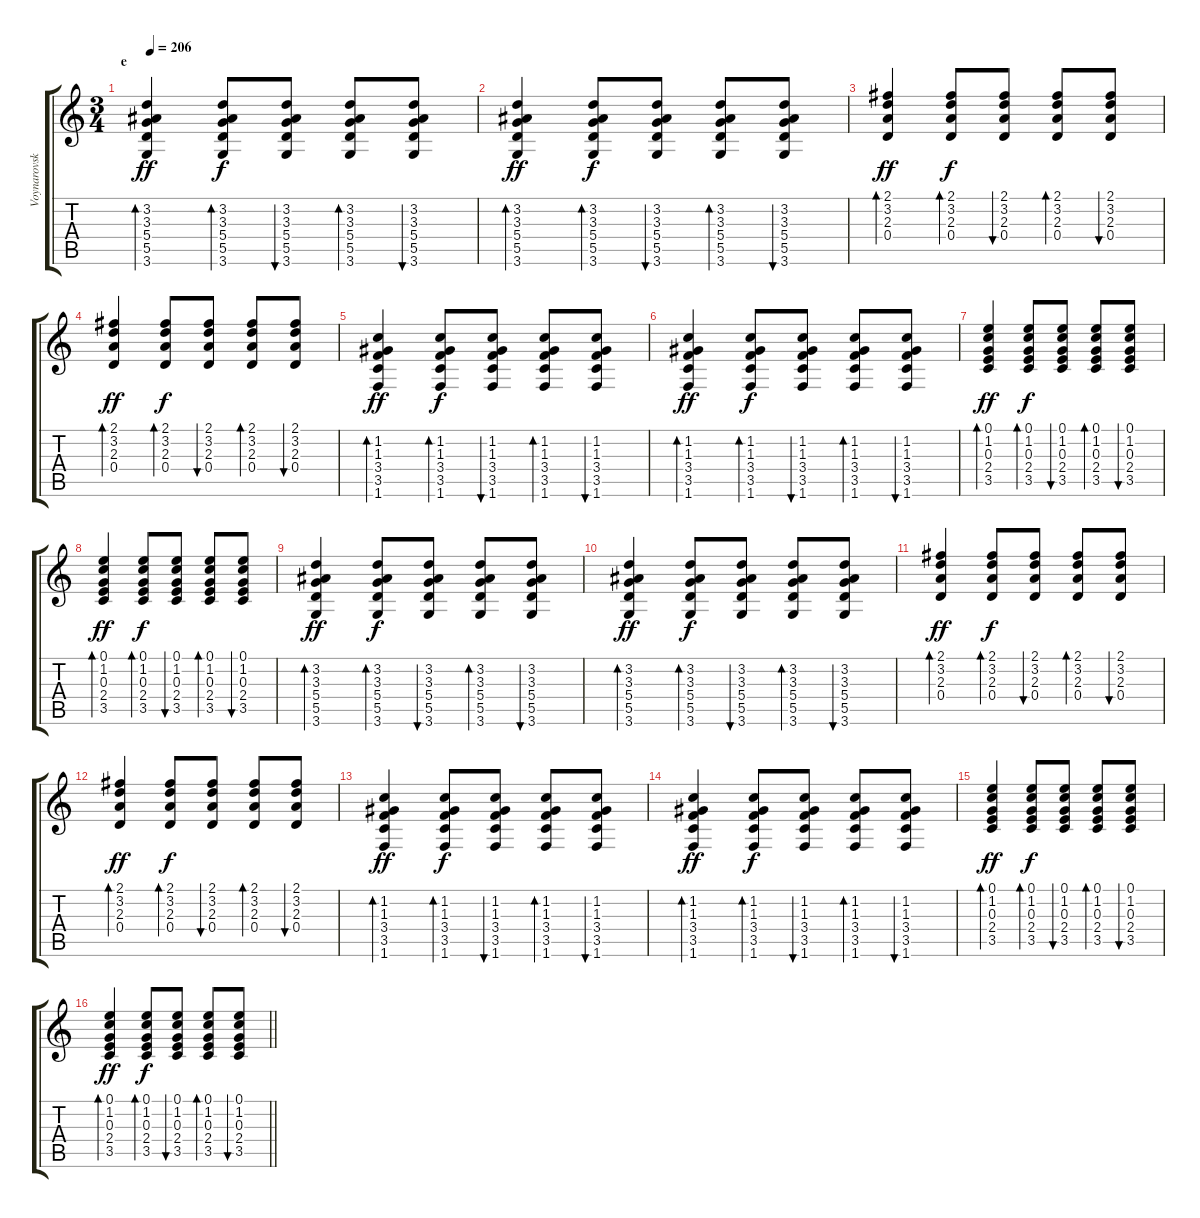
\track ("Voynarovskaya E" "Voynarovsk") {instrument acousticguitarsteel}
\staff {score tabs}
\tuning (E4 B3 G3 D3 A2 E2) {hide}
\ts (3 4)
\section ("" "e")
\tempo 206
\clef g2
\ks c
(3.2 3.3 5.4 5.5 3.6).4{bd 120 dy ff} (3.2 3.3 5.4 5.5 3.6).8{bd 120 dy f} (3.2 3.3 5.4 5.5 3.6).8{bu 120} (3.2 3.3 5.4 5.5 3.6).8{bd 120} (3.2 3.3 5.4 5.5 3.6).8{bu 120} |
(3.2 3.3 5.4 5.5 3.6).4{bd 120 dy ff} (3.2 3.3 5.4 5.5 3.6).8{bd 120 dy f} (3.2 3.3 5.4 5.5 3.6).8{bu 120} (3.2 3.3 5.4 5.5 3.6).8{bd 120} (3.2 3.3 5.4 5.5 3.6).8{bu 120} |
(2.1 3.2 2.3 0.4).4{bd 120 dy ff} (2.1 3.2 2.3 0.4).8{bd 120 dy f} (2.1 3.2 2.3 0.4).8{bu 120} (2.1 3.2 2.3 0.4).8{bd 120} (2.1 3.2 2.3 0.4).8{bu 120} |
(2.1 3.2 2.3 0.4).4{bd 120 dy ff} (2.1 3.2 2.3 0.4).8{bd 120 dy f} (2.1 3.2 2.3 0.4).8{bu 120} (2.1 3.2 2.3 0.4).8{bd 120} (2.1 3.2 2.3 0.4).8{bu 120} |
(1.2 1.3 3.4 3.5 1.6).4{bd 120 dy ff} (1.2 1.3 3.4 3.5 1.6).8{bd 120 dy f} (1.2 1.3 3.4 3.5 1.6).8{bu 120} (1.2 1.3 3.4 3.5 1.6).8{bd 120} (1.2 1.3 3.4 3.5 1.6).8{bu 120} |
(1.2 1.3 3.4 3.5 1.6).4{bd 120 dy ff} (1.2 1.3 3.4 3.5 1.6).8{bd 120 dy f} (1.2 1.3 3.4 3.5 1.6).8{bu 120} (1.2 1.3 3.4 3.5 1.6).8{bd 120} (1.2 1.3 3.4 3.5 1.6).8{bu 120} |
(0.1 1.2 0.3 2.4 3.5).4{bd 120 dy ff} (0.1 1.2 0.3 2.4 3.5).8{bd 120 dy f} (0.1 1.2 0.3 2.4 3.5).8{bu 120} (0.1 1.2 0.3 2.4 3.5).8{bd 120} (0.1 1.2 0.3 2.4 3.5).8{bu 120} |
(0.1 1.2 0.3 2.4 3.5).4{bd 120 dy ff} (0.1 1.2 0.3 2.4 3.5).8{bd 120 dy f} (0.1 1.2 0.3 2.4 3.5).8{bu 120} (0.1 1.2 0.3 2.4 3.5).8{bd 120} (0.1 1.2 0.3 2.4 3.5).8{bu 120} |
(3.2 3.3 5.4 5.5 3.6).4{bd 120 dy ff} (3.2 3.3 5.4 5.5 3.6).8{bd 120 dy f} (3.2 3.3 5.4 5.5 3.6).8{bu 120} (3.2 3.3 5.4 5.5 3.6).8{bd 120} (3.2 3.3 5.4 5.5 3.6).8{bu 120} |
(3.2 3.3 5.4 5.5 3.6).4{bd 120 dy ff} (3.2 3.3 5.4 5.5 3.6).8{bd 120 dy f} (3.2 3.3 5.4 5.5 3.6).8{bu 120} (3.2 3.3 5.4 5.5 3.6).8{bd 120} (3.2 3.3 5.4 5.5 3.6).8{bu 120} |
(2.1 3.2 2.3 0.4).4{bd 120 dy ff} (2.1 3.2 2.3 0.4).8{bd 120 dy f} (2.1 3.2 2.3 0.4).8{bu 120} (2.1 3.2 2.3 0.4).8{bd 120} (2.1 3.2 2.3 0.4).8{bu 120} |
(2.1 3.2 2.3 0.4).4{bd 120 dy ff} (2.1 3.2 2.3 0.4).8{bd 120 dy f} (2.1 3.2 2.3 0.4).8{bu 120} (2.1 3.2 2.3 0.4).8{bd 120} (2.1 3.2 2.3 0.4).8{bu 120} |
(1.2 1.3 3.4 3.5 1.6).4{bd 120 dy ff} (1.2 1.3 3.4 3.5 1.6).8{bd 120 dy f} (1.2 1.3 3.4 3.5 1.6).8{bu 120} (1.2 1.3 3.4 3.5 1.6).8{bd 120} (1.2 1.3 3.4 3.5 1.6).8{bu 120} |
(1.2 1.3 3.4 3.5 1.6).4{bd 120 dy ff} (1.2 1.3 3.4 3.5 1.6).8{bd 120 dy f} (1.2 1.3 3.4 3.5 1.6).8{bu 120} (1.2 1.3 3.4 3.5 1.6).8{bd 120} (1.2 1.3 3.4 3.5 1.6).8{bu 120} |
(0.1 1.2 0.3 2.4 3.5).4{bd 120 dy ff} (0.1 1.2 0.3 2.4 3.5).8{bd 120 dy f} (0.1 1.2 0.3 2.4 3.5).8{bu 120} (0.1 1.2 0.3 2.4 3.5).8{bd 120} (0.1 1.2 0.3 2.4 3.5).8{bu 120} |
\barLineRight lightlight
(0.1 1.2 0.3 2.4 3.5).4{bd 120 dy ff} (0.1 1.2 0.3 2.4 3.5).8{bd 120 dy f} (0.1 1.2 0.3 2.4 3.5).8{bu 120} (0.1 1.2 0.3 2.4 3.5).8{bd 120} (0.1 1.2 0.3 2.4 3.5).8{bu 120}
